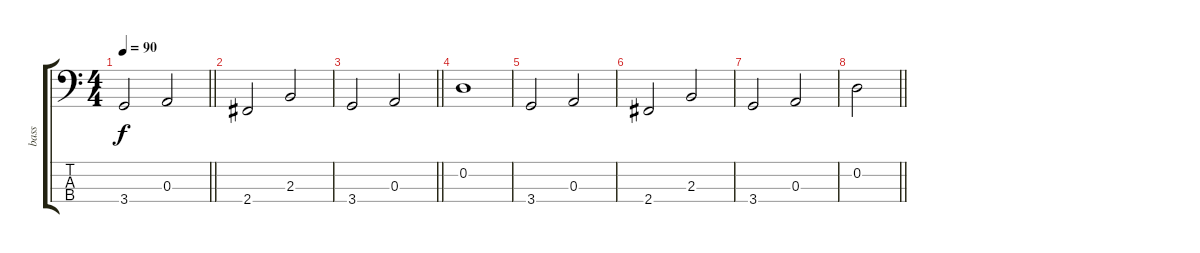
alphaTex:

\track ("bass" "bass") {instrument electricbassfinger}
\staff {score tabs}
\tuning (G2 D2 A1 E1) {hide}
\ts (4 4)
\tempo 90
\clef f4
\barLineRight lightlight
\ks c
3.4.2{dy f} 0.3.2 |
2.4.2 2.3.2 |
\barLineRight lightlight
3.4.2 0.3.2 |
0.2.1 |
3.4.2 0.3.2 |
2.4.2 2.3.2 |
3.4.2 0.3.2 |
\barLineRight lightlight
0.2.2
